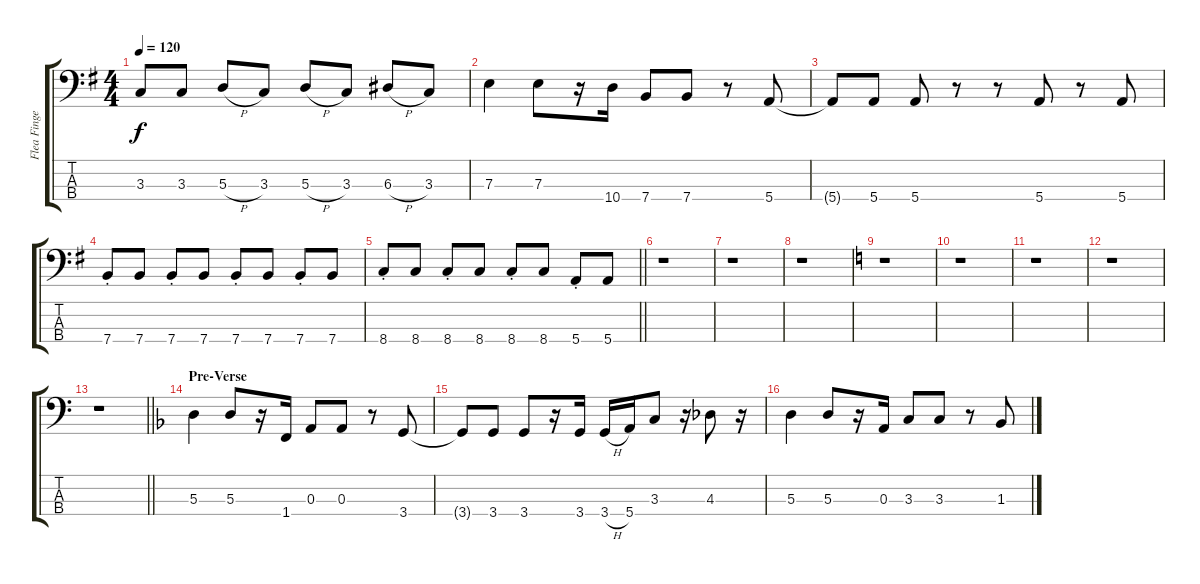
\track ("Flea Finger" "Flea Finge") {instrument electricbassfinger}
\staff {score tabs}
\tuning (G2 D2 A1 E1) {hide}
\ts (4 4)
\tempo 120
\clef f4
\ks g
3.3{t}.8{dy f} 3.3.8 5.3{h}.8 3.3.8 5.3{h}.8 3.3.8 6.3{h}.8 3.3.8 |
7.3.4 7.3.8 r.16 10.4.16 7.4.8 7.4.8 r.8 5.4.8 |
5.4{t}.8 5.4.8 5.4.8 r.8 r.8 5.4.8 r.8 5.4.8 |
7.4{st}.8 7.4.8 7.4{st}.8 7.4.8 7.4{st}.8 7.4.8 7.4{st}.8 7.4.8 |
\barLineRight lightlight
8.4{st}.8 8.4.8 8.4{st}.8 8.4.8 8.4{st}.8 8.4.8 5.4{st}.8 5.4.8 |
r.1 |
r.1 |
r.1 |
\ks c
r.1 |
r.1 |
r.1 |
r.1 |
\barLineRight lightlight
r.1 |
\section ("" "Pre-Verse")
\ks f
5.3.4 5.3.8 r.16 1.4.16 0.3.8 0.3.8 r.8 3.4.8 |
3.4{t}.8 3.4.8 3.4.8 r.16 3.4.16 3.4{h}.16 5.4.16 3.3.8 r.16 4.3.8 r.16 |
5.3.4 5.3.8 r.16 0.3.16 3.3.8 3.3.8 r.8 1.3.8
